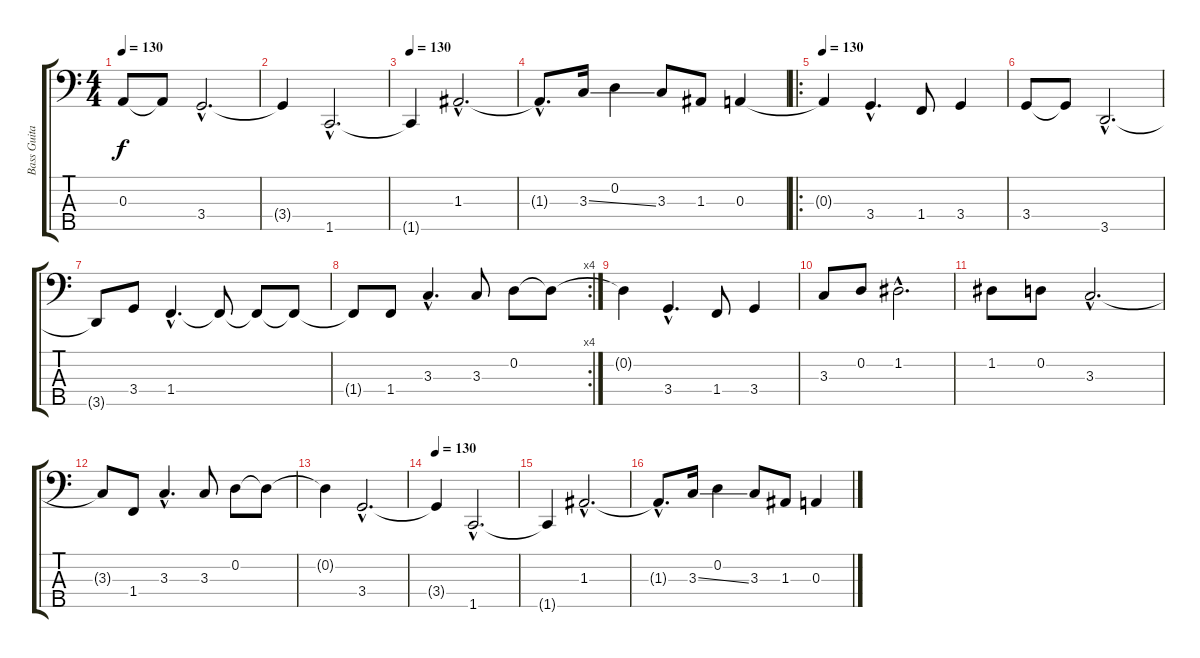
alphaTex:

\track ("Bass Guitar" "Bass Guita") {instrument electricbassfinger}
\staff {score tabs}
\tuning (G2 D2 A1 E1 B0) {hide}
\ts (4 4)
\tempo 130
\clef f4
\ks c
0.3{t}.8{dy f} 0.3{t}.8 3.4{hac}.2{d} |
3.4{t}.4 1.5{hac}.2{d} |
\tempo 130
1.5{t}.4 1.3{hac}.2{d} |
1.3{hac t}.8{d} 3.3{ss}.16 0.2.4 3.3.8 1.3.8 0.3.4 |
\ro
\tempo 130
0.3{t}.4 3.4{hac}.4{d} 1.4.8 3.4.4 |
3.4.8 3.4{t}.8 3.5{hac}.2{d} |
3.5{t}.8 3.4.8 1.4{hac}.4{d} 1.4{t}.8 1.4{t}.8 1.4{t}.8 |
\rc 4
1.4{t}.8 1.4.8 3.3{hac}.4{d} 3.3.8 0.2.8 0.2{t}.8 |
0.2{t}.4 3.4{hac}.4{d} 1.4.8 3.4.4 |
3.3.8 0.2.8 1.2{hac}.2{d} |
1.2.8 0.2.8 3.3{hac}.2{d} |
3.3{t}.8 1.4.8 3.3{hac}.4{d} 3.3.8 0.2.8 0.2{t}.8 |
0.2{t}.4 3.4{hac}.2{d} |
\tempo 130
3.4{t}.4 1.5{hac}.2{d} |
1.5{t}.4 1.3{hac}.2{d} |
1.3{hac t}.8{d} 3.3{ss}.16 0.2.4 3.3.8 1.3.8 0.3.4
